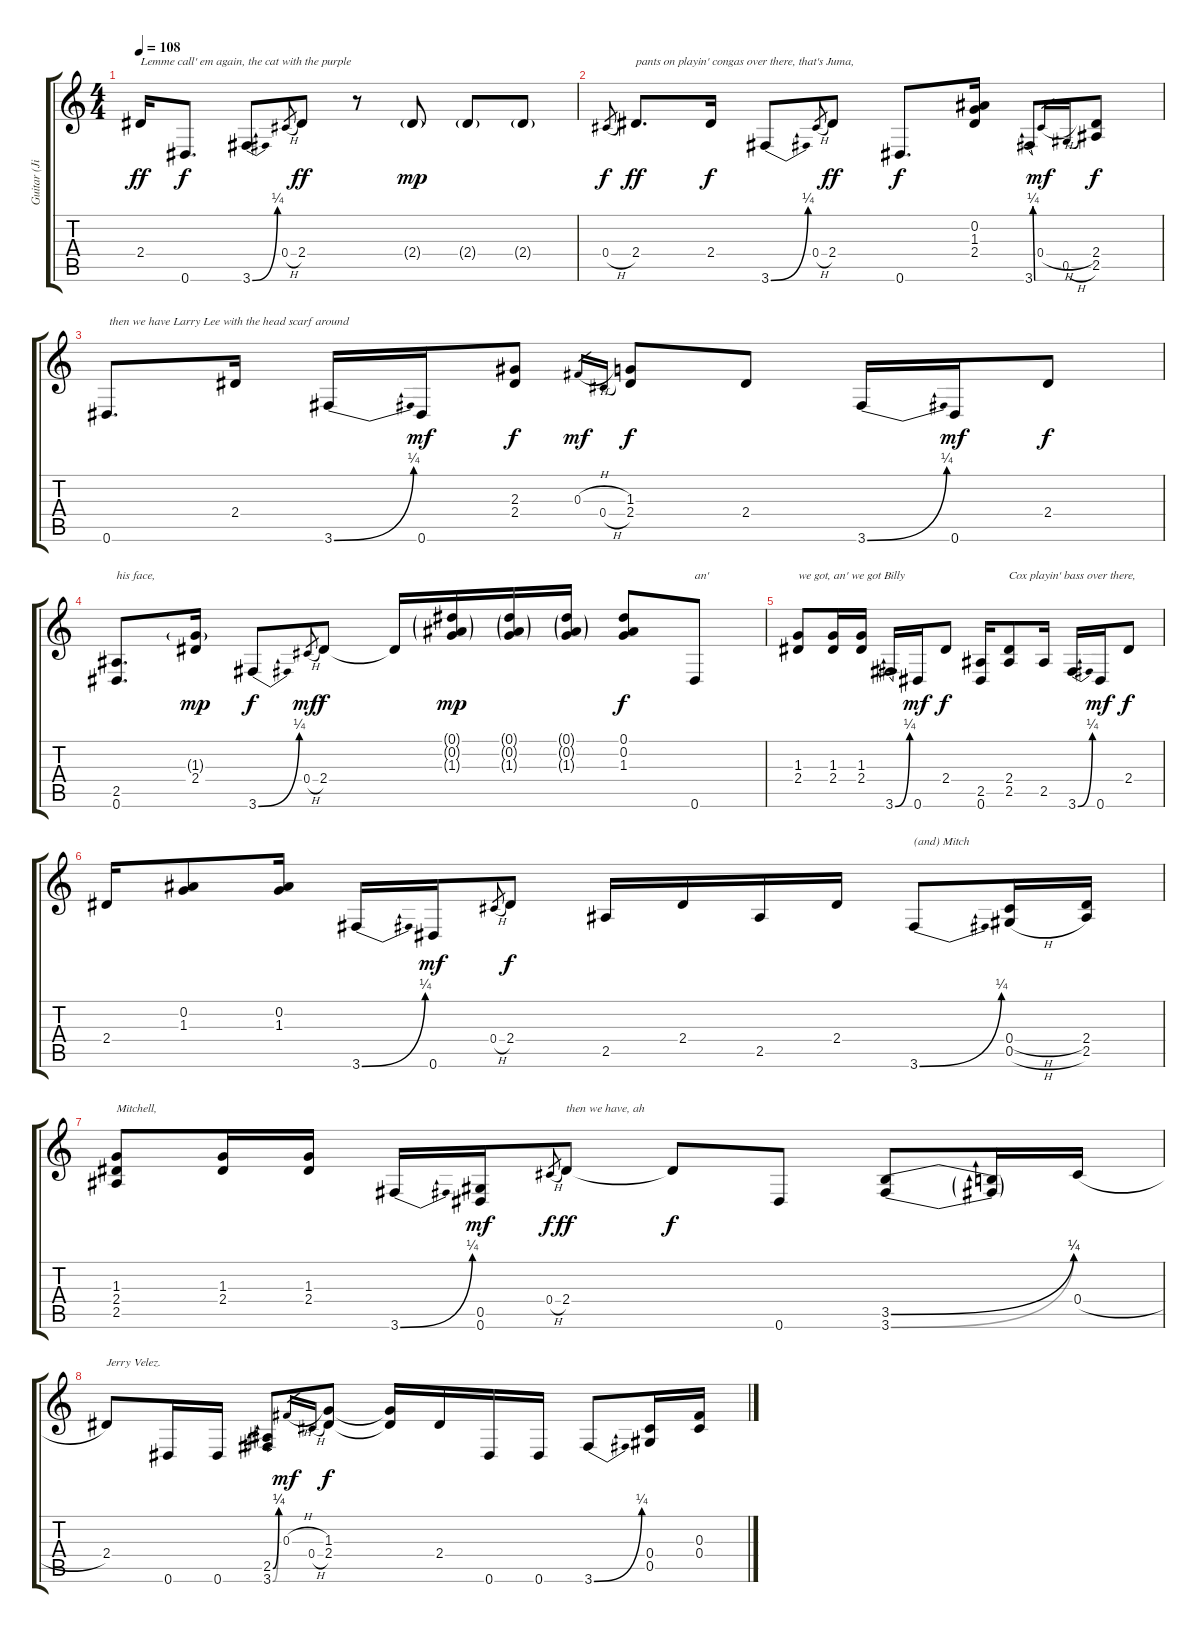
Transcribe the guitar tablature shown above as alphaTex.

\track ("Guitar (Jimi Hendrix)" "Guitar (Ji") {instrument overdrivenguitar}
\staff {score tabs}
\tuning (Eb4 Bb3 Gb3 Db3 Ab2 Eb2) {hide}
\ts (4 4)
\tempo 108
\clef g2
\ks c
2.4.16{txt "Lemme call' em again, the cat with the purple" dy ff} 0.6.8{d dy f} 3.6{be (bend 0 0 60 1)}.8 0.4{h}.8{gr} 2.4.8{dy ff} r.8 2.4{g}.8{dy mp} 2.4{g}.8 2.4{g}.8 |
0.4{h}.8{gr dy f} 2.4.8{d txt "pants on playin' congas over there, that's Juma," dy ff} 2.4.16{dy f} 3.6{be (bend 0 0 60 1)}.8 0.4{h}.8{gr} 2.4.8{dy ff} 0.6.8{d dy f} (0.2 1.3 2.4).16 3.6{be (bend 0 0 60 1)}.8 0.4{h}.16{gr dy mf} 0.5{h}.16{gr} (2.4 2.5).8{dy f} |
0.6.8{d txt " then we have Larry Lee with the head scarf around"} 2.4.16 3.6{be (bend 0 0 60 1)}.16 0.6.16{dy mf} (2.3 2.4).8{dy f} 0.3{h}.16{gr dy mf} 0.4{h}.16{gr} (1.3 2.4).8{dy f} 2.4.8 3.6{be (bend 0 0 60 1)}.16 0.6.16{dy mf} 2.4.8{dy f} |
(2.5 0.6).8{d txt "his face,"} (1.3{g} 2.4).16{dy mp} 3.6{be (bend 0 0 60 1)}.8{dy f} 0.4{h}.8{gr dy mf} 2.4.8{dy f} 2.4{t}.16 (0.1{g} 0.2{g} 1.3{g}).16{dy mp} (0.1{g} 0.2{g} 1.3{g}).16 (0.1{g} 0.2{g} 1.3{g}).16 (0.1 0.2 1.3).8{dy f} 0.6.8{txt "an'"} |
(1.3 2.4).8{txt "we got, an' we got Billy"} (1.3 2.4).16 (1.3 2.4).16 3.6{be (bend 0 0 60 1)}.16 0.6.16{dy mf} 2.4.8{dy f} (2.5 0.6).16 (2.4 2.5).8{txt "Cox playin' bass over there,"} 2.5.16 3.6{be (bend 0 0 60 1)}.16 0.6.16{dy mf} 2.4.8{dy f} |
2.4.16 (0.2 1.3).8 (0.2 1.3).16 3.6{be (bend 0 0 60 1)}.16 0.6.16{dy mf} 0.4{h}.8{gr} 2.4.8{dy f} 2.5.16 2.4.16 2.5.16 2.4.16 3.6{be (bend 0 0 60 1)}.8{txt "(and) Mitch"} (0.4{h} 0.5{h}).16 (2.4 2.5).16 |
(1.3 2.4 2.5).8{txt "Mitchell,"} (1.3 2.4).16 (1.3 2.4).16 3.6{be (bend 0 0 60 1)}.16 (0.5 0.6).16{dy mf} 0.4{h}.8{gr dy f} 2.4.8{txt "then we have, ah" dy ff} 2.4{t}.8{dy f} 0.6.8 (3.5{be (bend 0 0 60 1)} 3.6{be (bend 0 0 60 1)}).8 (3.5{t} 3.6{t}).16 0.4{h}.16 |
2.4.8{txt "Jerry Velez."} 0.6.16 0.6.16 (2.5{be (bend 0 0 60 1)} 3.6{be (bend 0 0 60 1)}).8 0.3{h}.16{gr dy mf} 0.4{h}.16{gr} (1.3 2.4).8{dy f} (1.3{t} 2.4{t}).16 2.4.16 0.6.16 0.6.16 3.6{be (bend 0 0 60 1)}.8 (0.4 0.5).16 (0.3 0.4).16
